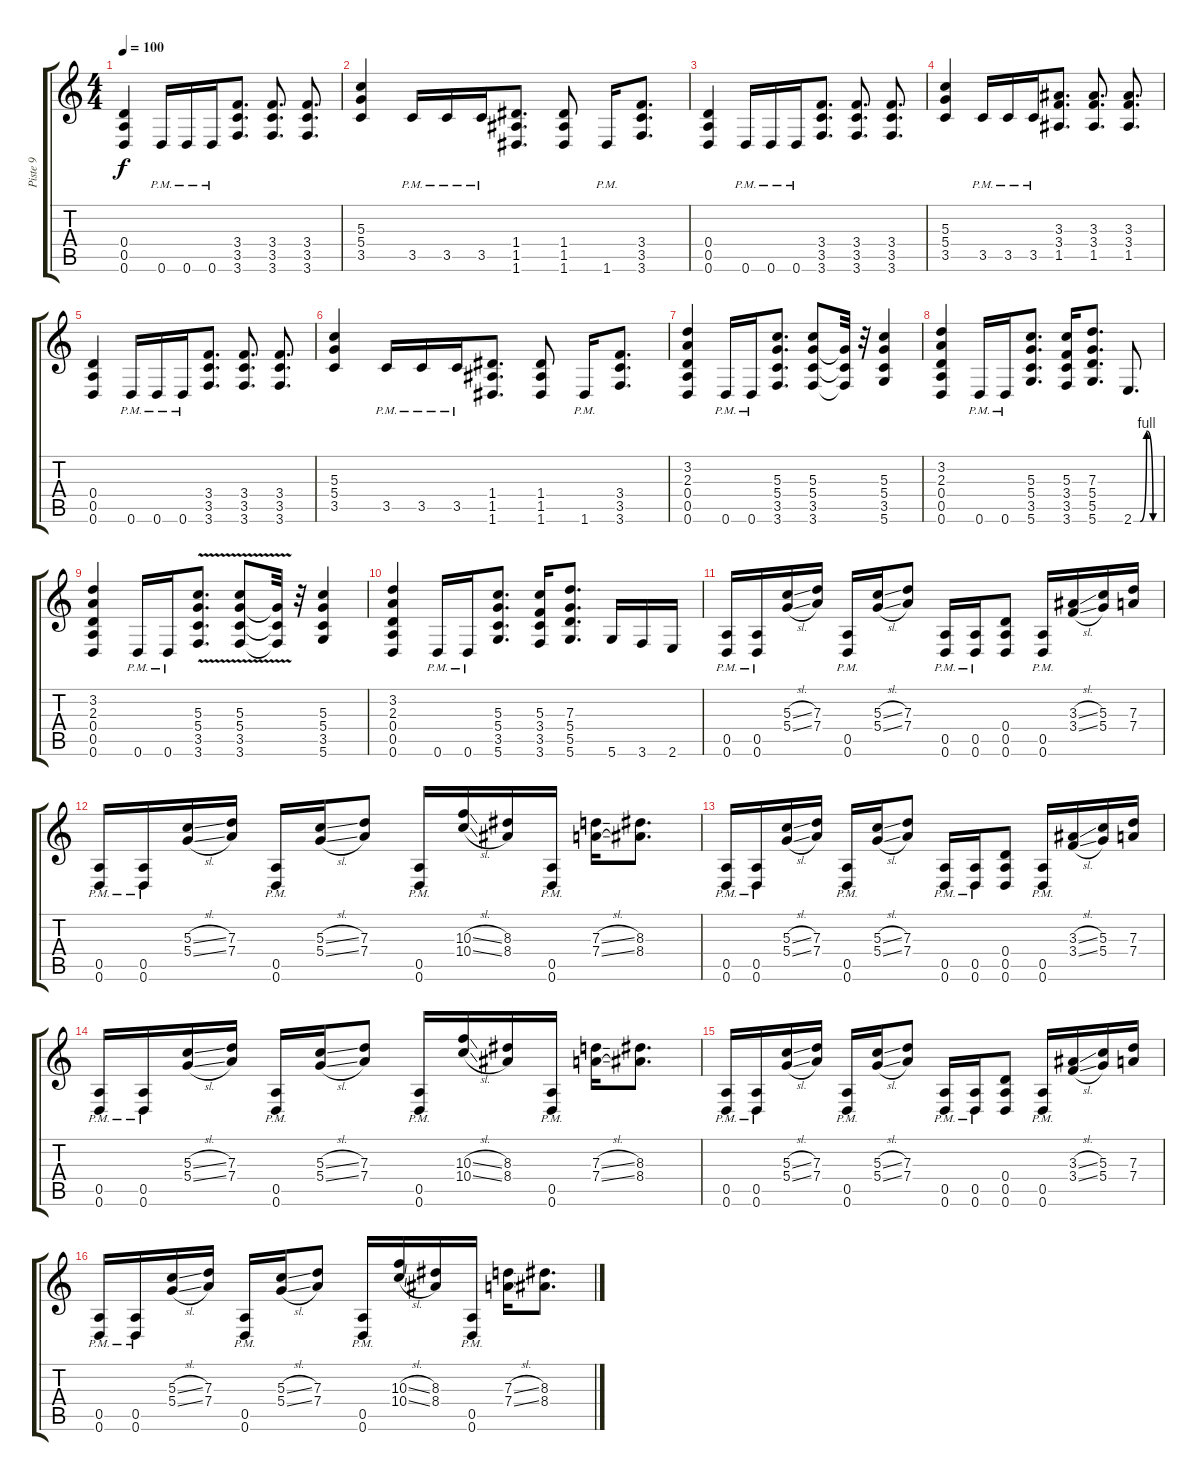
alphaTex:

\track ("Piste 9" "Piste 9") {instrument distortionguitar}
\staff {score tabs}
\tuning (E4 B3 G3 D3 A2 D2) {hide}
\ts (4 4)
\tempo 100
\clef g2
\ks c
(0.4 0.5 0.6).4{dy f} 0.6{pm}.16 0.6{pm}.16 0.6{pm}.16 (3.4 3.5 3.6).8{d} (3.4 3.5 3.6).8{d} (3.4 3.5 3.6).8{d} |
(5.3 5.4 3.5).4 3.5{pm}.16 3.5{pm}.16 3.5{pm}.16 (1.4 1.5 1.6).8{d} (1.4 1.5 1.6).8 1.6{pm}.16 (3.4 3.5 3.6).8{d} |
(0.4 0.5 0.6).4 0.6{pm}.16 0.6{pm}.16 0.6{pm}.16 (3.4 3.5 3.6).8{d} (3.4 3.5 3.6).8{d} (3.4 3.5 3.6).8{d} |
(5.3 5.4 3.5).4 3.5{pm}.16 3.5{pm}.16 3.5{pm}.16 (3.3 3.4 1.5).8{d} (3.3 3.4 1.5).8{d} (3.3 3.4 1.5).8{d} |
(0.4 0.5 0.6).4 0.6{pm}.16 0.6{pm}.16 0.6{pm}.16 (3.4 3.5 3.6).8{d} (3.4 3.5 3.6).8{d} (3.4 3.5 3.6).8{d} |
(5.3 5.4 3.5).4 3.5{pm}.16 3.5{pm}.16 3.5{pm}.16 (1.4 1.5 1.6).8{d} (1.4 1.5 1.6).8 1.6{pm}.16 (3.4 3.5 3.6).8{d} |
(3.2 2.3 0.4 0.5 0.6).4 0.6{pm}.16 0.6{pm}.16 (5.3 5.4 3.5 3.6).8{d} (5.3 5.4 3.5 3.6).8 (5.4{t} 3.5{t} 3.6{t}).32 r.32 (5.3 5.4 3.5 5.6).4 |
(3.2 2.3 0.4 0.5 0.6).4 0.6{pm}.16 0.6{pm}.16 (5.3 5.4 3.5 5.6).8{d} (5.3 3.4 3.5 3.6).16 (7.3 5.4 5.5 5.6).8{d} 2.6{be (custom 0 0 15 0 30 4 45 0 60 0)}.8{d} |
(3.2 2.3 0.4 0.5 0.6).4 0.6{pm}.16 0.6{pm}.16 (5.3 5.4 3.5 3.6{v}).8{d} (5.3 5.4 3.5{v} 3.6).8 (5.4{t} 3.5{t} 3.6{t}).32 r.32 (5.3 5.4 3.5 5.6).4 |
(3.2 2.3 0.4 0.5 0.6).4 0.6{pm}.16 0.6{pm}.16 (5.3 5.4 3.5 5.6).8{d} (5.3 3.4 3.5 3.6).16 (7.3 5.4 5.5 5.6).8{d} 5.6.16 3.6.16 2.6.16 |
(0.5 0.6{pm}).16 (0.5 0.6{pm}).16 (5.3{sl} 5.4{sl}).16 (7.3 7.4).16 (0.5 0.6{pm}).16 (5.3{sl} 5.4{sl}).16 (7.3 7.4).8 (0.5 0.6{pm}).16 (0.5 0.6{pm}).16 (0.4 0.5 0.6).8 (0.5 0.6{pm}).16 (3.3{sl} 3.4{sl}).16 (5.3 5.4).16 (7.3 7.4).16 |
(0.5 0.6{pm}).16 (0.5 0.6{pm}).16 (5.3{sl} 5.4{sl}).16 (7.3 7.4).16 (0.5 0.6{pm}).16 (5.3{sl} 5.4{sl}).16 (7.3 7.4).8 (0.5 0.6{pm}).16 (10.3{sl} 10.4{sl}).16 (8.3 8.4).16 (0.5 0.6{pm}).16 (7.3{sl} 7.4{sl}).16 (8.3 8.4).8{d} |
(0.5 0.6{pm}).16 (0.5 0.6{pm}).16 (5.3{sl} 5.4{sl}).16 (7.3 7.4).16 (0.5 0.6{pm}).16 (5.3{sl} 5.4{sl}).16 (7.3 7.4).8 (0.5 0.6{pm}).16 (0.5 0.6{pm}).16 (0.4 0.5 0.6).8 (0.5 0.6{pm}).16 (3.3{sl} 3.4{sl}).16 (5.3 5.4).16 (7.3 7.4).16 |
(0.5 0.6{pm}).16 (0.5 0.6{pm}).16 (5.3{sl} 5.4{sl}).16 (7.3 7.4).16 (0.5 0.6{pm}).16 (5.3{sl} 5.4{sl}).16 (7.3 7.4).8 (0.5 0.6{pm}).16 (10.3{sl} 10.4{sl}).16 (8.3 8.4).16 (0.5 0.6{pm}).16 (7.3{sl} 7.4{sl}).16 (8.3 8.4).8{d} |
(0.5 0.6{pm}).16 (0.5 0.6{pm}).16 (5.3{sl} 5.4{sl}).16 (7.3 7.4).16 (0.5 0.6{pm}).16 (5.3{sl} 5.4{sl}).16 (7.3 7.4).8 (0.5 0.6{pm}).16 (0.5 0.6{pm}).16 (0.4 0.5 0.6).8 (0.5 0.6{pm}).16 (3.3{sl} 3.4{sl}).16 (5.3 5.4).16 (7.3 7.4).16 |
(0.5 0.6{pm}).16 (0.5 0.6{pm}).16 (5.3{sl} 5.4{sl}).16 (7.3 7.4).16 (0.5 0.6{pm}).16 (5.3{sl} 5.4{sl}).16 (7.3 7.4).8 (0.5 0.6{pm}).16 (10.3{sl} 10.4{sl}).16 (8.3 8.4).16 (0.5 0.6{pm}).16 (7.3{sl} 7.4{sl}).16 (8.3 8.4).8{d}
